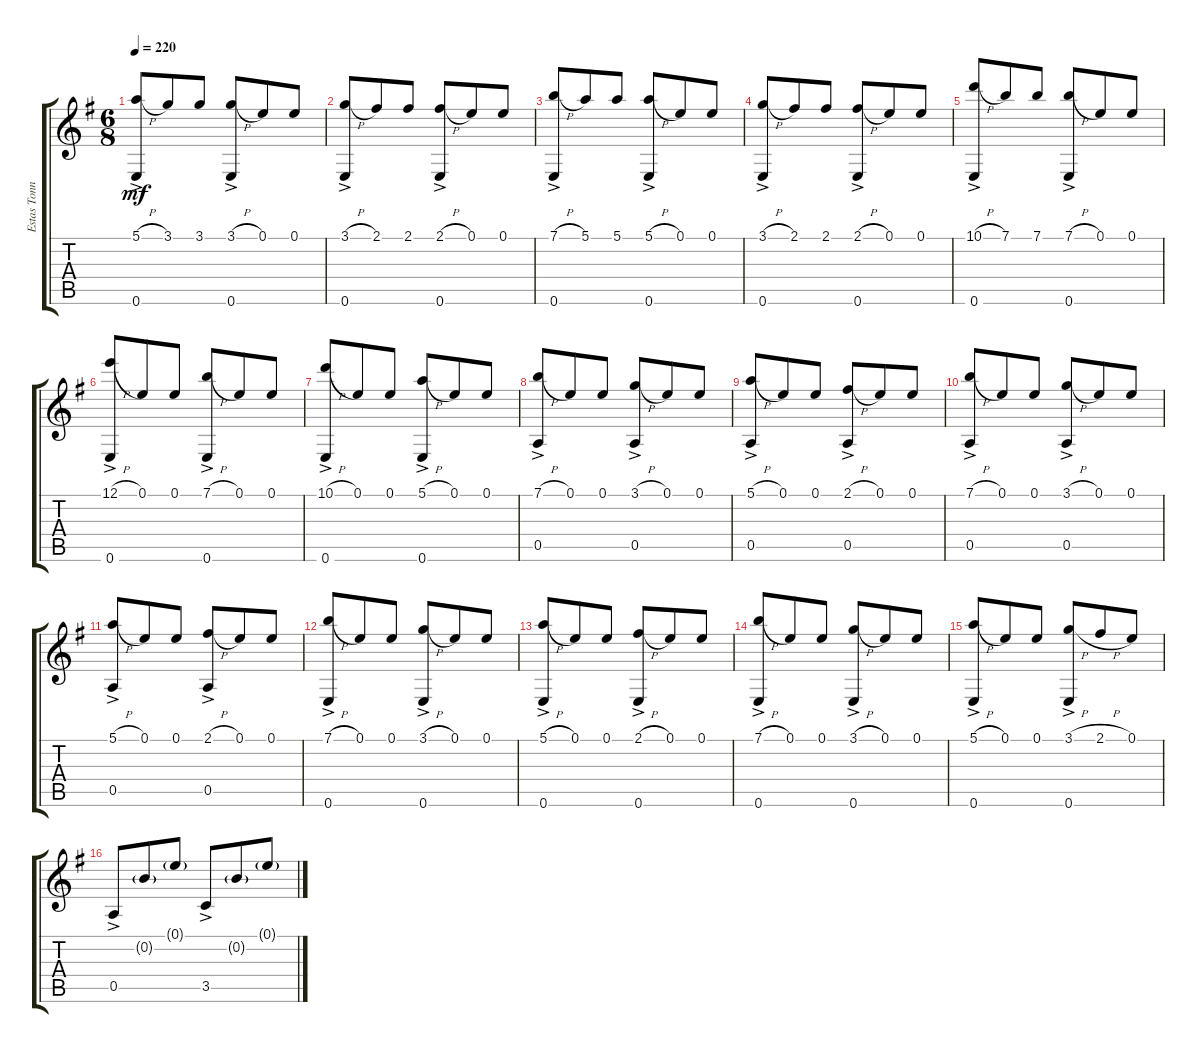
\track ("Estas Tonné" "Estas Tonn") {instrument acousticguitarnylon}
\staff {score tabs}
\tuning (E4 B3 G3 D3 A2 E2) {hide}
\ts (6 8)
\tempo 220
\clef g2
\ks eminor
(5.1{h ac} 0.6).8{dy mf} 3.1.8 3.1.8 (3.1{h ac} 0.6).8 0.1.8 0.1.8 |
(3.1{h ac} 0.6).8 2.1.8 2.1.8 (2.1{h ac} 0.6).8 0.1.8 0.1.8 |
(7.1{h ac} 0.6).8 5.1.8 5.1.8 (5.1{h ac} 0.6).8 0.1.8 0.1.8 |
(3.1{h ac} 0.6).8 2.1.8 2.1.8 (2.1{h ac} 0.6).8 0.1.8 0.1.8 |
(10.1{h ac} 0.6).8 7.1.8 7.1.8 (7.1{h ac} 0.6).8 0.1.8 0.1.8 |
(12.1{h ac} 0.6).8 0.1.8 0.1.8 (7.1{h ac} 0.6).8 0.1.8 0.1.8 |
(10.1{h ac} 0.6).8 0.1.8 0.1.8 (5.1{h ac} 0.6).8 0.1.8 0.1.8 |
(7.1{h ac} 0.5).8 0.1.8 0.1.8 (3.1{h ac} 0.5).8 0.1.8 0.1.8 |
(5.1{h ac} 0.5).8 0.1.8 0.1.8 (2.1{h ac} 0.5).8 0.1.8 0.1.8 |
(7.1{h ac} 0.5).8 0.1.8 0.1.8 (3.1{h ac} 0.5).8 0.1.8 0.1.8 |
(5.1{h ac} 0.5).8 0.1.8 0.1.8 (2.1{h ac} 0.5).8 0.1.8 0.1.8 |
(7.1{h ac} 0.6).8 0.1.8 0.1.8 (3.1{h ac} 0.6).8 0.1.8 0.1.8 |
(5.1{h ac} 0.6).8 0.1.8 0.1.8 (2.1{h ac} 0.6).8 0.1.8 0.1.8 |
(7.1{h ac} 0.6).8 0.1.8 0.1.8 (3.1{h ac} 0.6).8 0.1.8 0.1.8 |
(5.1{h ac} 0.6).8 0.1.8 0.1.8 (3.1{h ac} 0.6).8 2.1{h}.8 0.1.8 |
0.5{ac}.8 0.2{g}.8 0.1{g}.8 3.5{ac}.8 0.2{g}.8 0.1{g}.8
